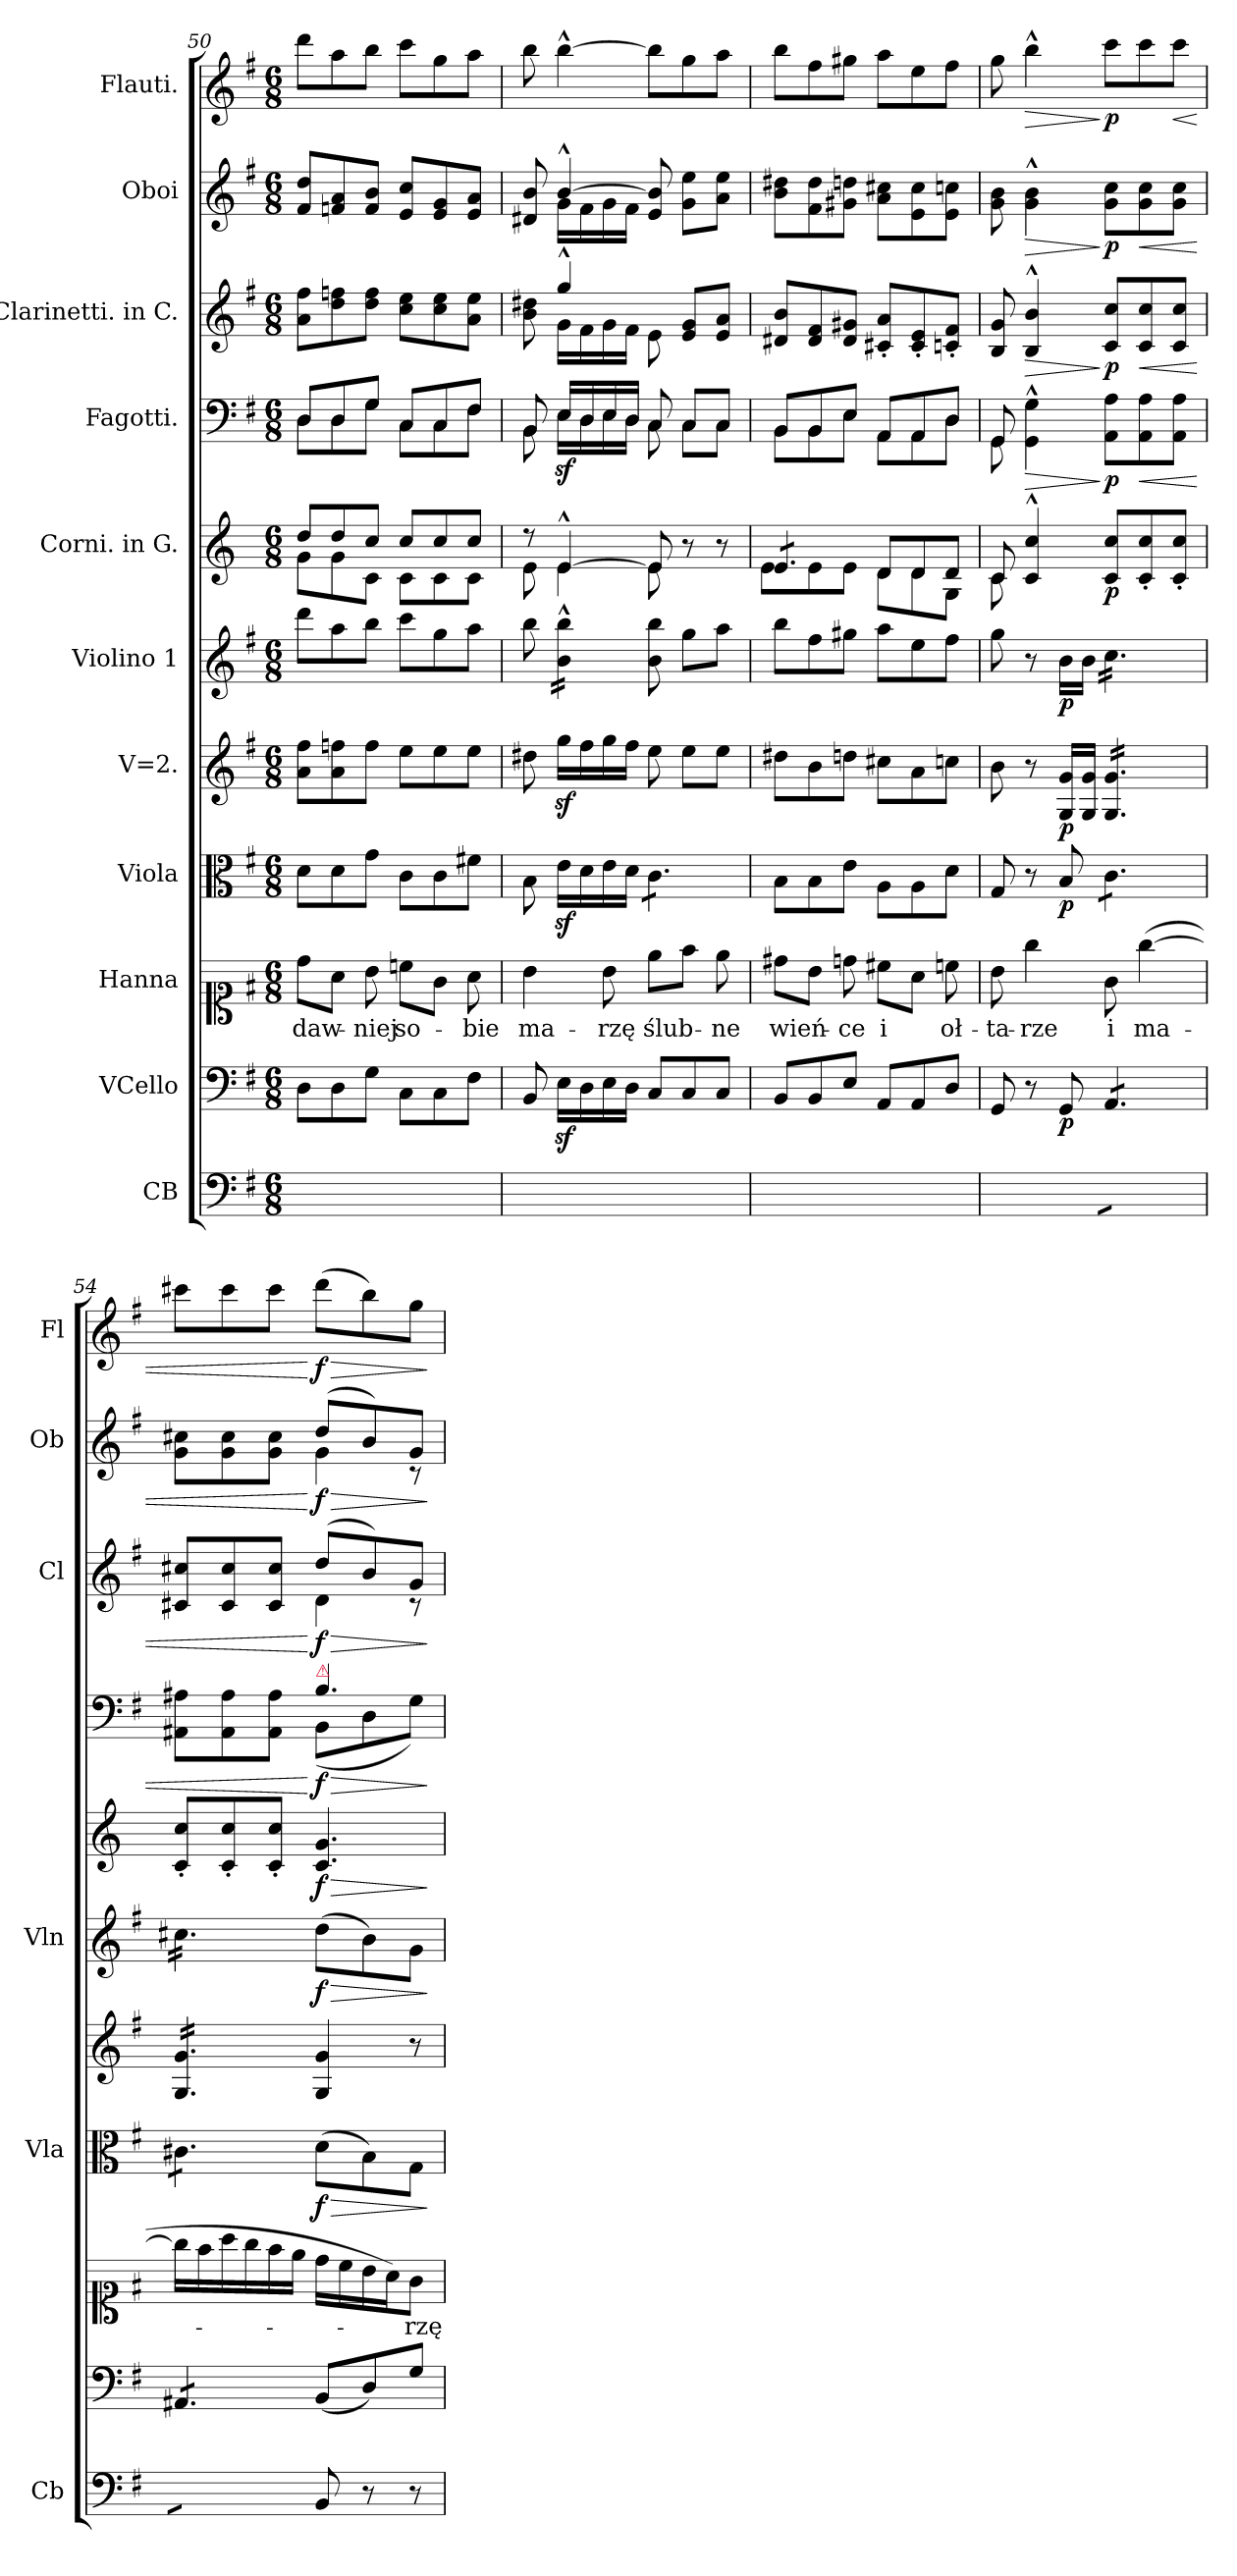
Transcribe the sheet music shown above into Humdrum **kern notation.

**kern	**kern	**dynam	**kern	**text	**kern	**dynam	**kern	**dynam	**kern	**dynam	**kern	**dynam	**kern	**dynam	**kern	**dynam	**kern	**dynam	**kern	**dynam
*part11	*part10	*part10	*part9	*part9	*part8	*part8	*part7	*part7	*part6	*part6	*part5	*part5	*part4	*part4	*part3	*part3	*part2	*part2	*part1	*part1
*staff11	*staff10	*staff10	*staff9	*staff9	*staff8	*staff8	*staff7	*staff7	*staff6	*staff6	*staff5	*staff5	*staff4	*staff4	*staff3	*staff3	*staff2	*staff2	*staff1	*staff1
*I"CB	*I"VCello	*	*I"Hanna	*	*I"Viola	*	*I"V=2.	*	*I"Violino 1	*	*I"Corni. in G.	*	*I"Fagotti.	*	*I"Clarinetti. in C.	*	*I"Oboi	*	*I"Flauti.	*
*I'Cb	*	*	*	*	*I'Vla	*	*	*	*I'Vln	*	*	*	*	*	*I'Cl	*	*I'Ob	*	*I'Fl	*
*clefF4	*clefF4	*	*clefC1	*	*clefC3	*	*clefG2	*	*clefG2	*	*clefG2	*	*clefF4	*	*clefG2	*	*clefG2	*	*clefG2	*
*ITrd8c12	*	*	*	*	*	*	*	*	*	*	*ITrd3c5	*	*	*	*	*	*	*	*	*
*k[f#]	*k[f#]	*	*k[f#]	*	*k[f#]	*	*k[f#]	*	*k[f#]	*	*k[f#]	*	*k[f#]	*	*k[f#]	*	*k[f#]	*	*k[f#]	*
*G:	*G:	*	*G:	*	*G:	*	*G:	*	*G:	*	*G:	*	*G:	*	*G:	*	*G:	*	*G:	*
*M6/8	*M6/8	*	*M6/8	*	*M6/8	*	*M6/8	*	*M6/8	*	*M6/8	*	*M6/8	*	*M6/8	*	*M6/8	*	*M6/8	*
=50	=50	=50	=50	=50	=50	=50	=50	=50	=50	=50	=50	=50	=50	=50	=50	=50	=50	=50	=50	=50
*	*	*	*	*	*	*	*	*	*	*	*^	*	*^	*	*	*	*	*	*	*
8DD\Lyy	8D\L	.	8dd\L	daw-	8d\L	.	8a\ 8ff#\L	.	8ddd\L	.	8a/L	8d\L	.	8D/L	8D\L	.	8a\ 8ff#\L	.	8f#/ 8dd/L	.	8ddd\L	.
8DD\yy	8D\	.	8a\J	.	8d\	.	8a\ 8ffn\	.	8aa\	.	8a/	8d\	.	8D/	8D\	.	8dd\ 8ffn\	.	8fn/ 8a/	.	8aa\	.
8GG\Jyy	8G\J	.	8b\	-niej	8g\J	.	8ff\J	.	8bb\J	.	8g/J	8G\J	.	8G/J	8G\J	.	8dd\ 8ff\J	.	8f/ 8b/J	.	8bb\J	.
8CC\Lyy	8C\L	.	8ccn\L	so-	8c\L	.	8ee\L	.	8ccc\L	.	8g/L	8G\L	.	8C/L	8C\L	.	8cc\ 8ee\L	.	8e/ 8cc/L	.	8ccc\L	.
8CC\yy	8C\	.	8g\J	.	8c\	.	8ee\	.	8gg\	.	8g/	8G\	.	8C/	8C\	.	8cc\ 8ee\	.	8e/ 8g/	.	8gg\	.
8FF#\Jyy	8F#\J	.	8a\	-bie	8f#X\J	.	8ee\J	.	8aa\J	.	8g/J	8G\J	.	8F#/J	8F#\J	.	8a\ 8ee\J	.	8e/ 8a/J	.	8aa\J	.
=51	=51	=51	=51	=51	=51	=51	=51	=51	=51	=51	=51	=51	=51	=51	=51	=51	=51	=51	=51	=51	=51	=51
*	*	*	*	*	*	*	*	*	*	*	*	*	*	*	*	*	*^	*	*^	*	*	*
8BBB/yy	8BB/	.	4b\	ma-	8B\	.	8dd#X\	.	8bb\	.	8r	8B\	.	8BB/	8BB\	.	8ryy	8b\ 8dd#X\	.	8d#X/ 8b/	8ryy	.	8bb\	.
*	*	*	*	*	*	*	*	*	*tremolo	*	*	*	*	*	*	*	*	*	*	*	*	*	*	*
16EE\LLyy	16Ez\LL	.	.	.	16ez\LL	.	16ggz\LL	.	16b^^\ 16bb^^\LL	.	[4B^^/	4B\	.	16E/LL	16Ez\LL	.	4gg^^/	16g\LL	.	[4b^^/	16g\LL	.	[4bb^^\	.
16DD\yy	16D\	.	.	.	16d\	.	16ff#\	.	16b^^\ 16bb^^\	.	.	.	.	16D/	16D\	.	.	16f#\	.	.	16f#\	.	.	.
16EE\yy	16E\	.	8b\	-rzę	16e\	.	16gg\	.	16b^^\ 16bb^^\	.	.	.	.	16E/	16E\	.	.	16g\	.	.	16g\	.	.	.
16DD\JJyy	16D\JJ	.	.	.	16d\JJ	.	16ff#\JJ	.	16b^^\ 16bb^^\JJ	.	.	.	.	16D/JJ	16D\JJ	.	.	16f#\JJ	.	.	16f#\JJ	.	.	.
*	*	*	*	*	*	*	*	*	*Xtremolo	*	*	*	*	*	*	*	*	*	*	*	*	*	*	*
*	*	*	*	*	*tremolo	*	*	*	*	*	*	*	*	*	*	*	*	*	*	*	*	*	*	*
8CC/Lyy	8C/L	.	8ee\L	ślub-	8c\L	.	8ee\	.	8b\ 8bb\	.	8B/]	8B\	.	8C/	8C\	.	8ryy	8e\	.	8e/ 8b]/	4.ryy	.	8bb\L]	.
8CC/yy	8C/	.	8ff#\J	.	8c\	.	8ee\L	.	8gg\L	.	8r	8ryy	.	8C/L	8C\L	.	8e/ 8g/L	4ryy	.	8g\ 8ee\L	.	.	8gg\	.
8CC/Jyy	8C/J	.	8ee\	-ne	8c\J	.	8ee\J	.	8aa\J	.	8r	8ryy	.	8C/J	8C\J	.	8e/ 8a/J	.	.	8a\ 8ee\J	.	.	8aa\J	.
*	*	*	*	*	*Xtremolo	*	*	*	*	*	*	*	*	*	*	*	*	*	*	*	*	*	*	*
*	*	*	*	*	*	*	*	*	*	*	*	*	*	*	*	*	*v	*v	*	*	*	*	*	*
*	*	*	*	*	*	*	*	*	*	*	*	*	*	*	*	*	*	*	*v	*v	*	*	*
=52	=52	=52	=52	=52	=52	=52	=52	=52	=52	=52	=52	=52	=52	=52	=52	=52	=52	=52	=52	=52	=52	=52
*	*	*	*	*	*	*	*	*	*	*	*tremolo	*	*	*	*	*	*	*	*	*	*	*
8BBB/Lyy	8BB/L	.	8dd#X\L	wień-	8B\L	.	8dd#X\L	.	8bb\L	.	8B/L	8B\L	.	8BB/L	8BB\L	.	8d#X/ 8b/L	.	8b\ 8dd#X\L	.	8bb\L	.
8BBB/yy	8BB/	.	8b\J	.	8B\	.	8b\	.	8ff#\	.	8B/	8B\	.	8BB/	8BB\	.	8d#/ 8f#/	.	8f#\ 8dd#\	.	8ff#\	.
8EE/Jyy	8E/J	.	8ddn\	-ce	8e\J	.	8ddn\J	.	8gg#X\J	.	8B/J	8B\J	.	8E/J	8E\J	.	8d#/ 8g#X/J	.	8g#X\ 8ddn\J	.	8gg#X\J	.
*	*	*	*	*	*	*	*	*	*	*	*Xtremolo	*	*	*	*	*	*	*	*	*	*	*
8AAA/Lyy	8AA/L	.	8cc#X\L	i	8A\L	.	8cc#X\L	.	8aa\L	.	8A/L	8A\L	.	8AA/L	8AA\L	.	8c#X'/ 8a'/L	.	8a\ 8cc#X\L	.	8aa\L	.
8AAA/yy	8AA/	.	8a\J	.	8A\	.	8a\	.	8ee\	.	8A/	8A\	.	8AA/	8AA\	.	8c#'/ 8e'/	.	8e\ 8cc#\	.	8ee\	.
8DD/Jyy	8D/J	.	8ccn\	oł-	8d\J	.	8ccn\J	.	8ff#\J	.	8A/J	8D\J	.	8D/J	8D\J	.	8cn'/ 8f#'/J	.	8e\ 8ccn\J	.	8ff#\J	.
=53	=53	=53	=53	=53	=53	=53	=53	=53	=53	=53	=53	=53	=53	=53	=53	=53	=53	=53	=53	=53	=53	=53
8GGG/yy	8GG/	.	8b\	-ta-	8G/	.	8b\	.	8gg\	.	8G/	8G\	.	8GG/	8GG\	.	8B/ 8g/	.	8g\ 8b\	.	8gg\	.
!	!	!	!	!	!	!	!	!	!	!	!	!	!	!	!	!LO:HP:b	!	!LO:HP:b	!	!LO:HP:b	!	!LO:HP:b
8ryy	8r	.	4gg\	-rze	8r	.	8r	.	8r	.	4G^^/ 4g^^/	8ryy	.	8ryy	4GG^^\ 4G^^\	>	4B^^/ 4b^^/	>	4g^^\ 4b^^\	>	4bb^^\	>
!	!	!LO:DY:b	!	!	!	!	!	!	!	!	!	!	!	!	!	!	!	!	!	!	!	!
8GGG/yy	8GG/	p	.	.	8B/	p	16G/ 16g/LL	p	16b\LL	p	.	2ryy	.	2ryy	.	.	.	.	.	.	.	.
.	.	.	.	.	.	.	16G/ 16g/JJ	.	16b\JJ	.	.	.	.	.	.	.	.	.	.	.	.	.
!	!	!	!	!	!	!	!	!	!	!	!	!	!LO:DY:b	!	!	!	!	!	!	!	!	!
*tremolo	*	*	*	*	*	*	*	*	*	*	*	*	*	*	*	*	*	*	*	*	*	*
*	*tremolo	*	*	*	*	*	*	*	*	*	*	*	*	*	*	*	*	*	*	*	*	*
*	*	*	*	*	*tremolo	*	*	*	*	*	*	*	*	*	*	*	*	*	*	*	*	*
*	*	*	*	*	*	*	*tremolo	*	*	*	*	*	*	*	*	*	*	*	*	*	*	*
*	*	*	*	*	*	*	*	*	*tremolo	*	*	*	*	*	*	*	*	*	*	*	*	*
8AAA/yyL	8AA/L	.	8g\	i	8c\L	.	16G/ 16g/LL	.	16cc\LL	.	8G/ 8g/L	.	p	.	8AA\ 8A\L	] p	8c/ 8cc/L	] p	8g\ 8cc\L	] p	8ccc\L	] p
.	.	.	.	.	.	.	16G/ 16g/	.	16cc\	.	.	.	.	.	.	.	.	.	.	.	.	.
!	!	!	!	!	!	!	!	!	!	!	!	!	!	!	!	!LO:HP:b	!	!LO:HP:b	!	!LO:HP:b	!	!
8AAA/yy	8AA/	.	([4gg\	ma-	8c\	.	16G/ 16g/	.	16cc\	.	8G'/ 8g'/	.	.	.	8AA\ 8A\	<	8c/ 8cc/	<	8g\ 8cc\	<	8ccc\	.
.	.	.	.	.	.	.	16G/ 16g/	.	16cc\	.	.	.	.	.	.	.	.	.	.	.	.	.
!	!	!	!	!	!	!	!	!	!	!	!	!	!	!	!	!	!	!	!	!	!	!LO:HP:b
8AAA/yyJ	8AA/J	.	.	.	8c\J	.	16G/ 16g/	.	16cc\	.	8G'/ 8g'/J	.	.	.	8AA\ 8A\J	.	8c/ 8cc/J	.	8g\ 8cc\J	.	8ccc\J	<
.	.	.	.	.	.	.	16G/ 16g/JJ	.	16cc\JJ	.	.	.	.	.	.	.	.	.	.	.	.	.
*	*	*	*	*	*	*	*	*	*	*	*v	*v	*	*	*	*	*	*	*	*	*	*
=54	=54	=54	=54	=54	=54	=54	=54	=54	=54	=54	=54	=54	=54	=54	=54	=54	=54	=54	=54	=54	=54
*	*	*	*	*	*	*	*	*	*	*	*	*	*	*	*	*^	*	*^	*	*	*
8AAA#X/yyL	8AA#X/L	.	16gg\LL]	.	8c#X\L	.	16G/ 16g/LL	.	16cc#X\LL	.	8G'/ 8g'/L	.	4.ryy	8AA#X\ 8A#X\L	.	8c#X/ 8cc#X/L	4.ryy	.	8g\ 8cc#X\L	4.ryy	.	8ccc#X\L	.
.	.	.	16ff#\	.	.	.	16G/ 16g/	.	16cc#X\	.	.	.	.	.	.	.	.	.	.	.	.	.	.
8AAA#X/yy	8AA#X/	.	16aa\	.	8c#X\	.	16G/ 16g/	.	16cc#X\	.	8G'/ 8g'/	.	.	8AA#\ 8A#\	.	8c#/ 8cc#/	.	.	8g\ 8cc#\	.	.	8ccc#\	.
.	.	.	16gg\	.	.	.	16G/ 16g/	.	16cc#X\	.	.	.	.	.	.	.	.	.	.	.	.	.	.
8AAA#X/yyJ	8AA#X/J	.	16ff#\	.	8c#X\J	.	16G/ 16g/	.	16cc#X\	.	8G'/ 8g'/J	.	.	8AA#\ 8A#\J	.	8c#/ 8cc#/J	.	.	8g\ 8cc#\J	.	.	8ccc#\J	.
*	*	*	*	*	*Xtremolo	*	*	*	*	*	*	*	*	*	*	*	*	*	*	*	*	*	*
*	*Xtremolo	*	*	*	*	*	*	*	*	*	*	*	*	*	*	*	*	*	*	*	*	*	*
*Xtremolo	*	*	*	*	*	*	*	*	*	*	*	*	*	*	*	*	*	*	*	*	*	*	*
.	.	.	16ee\JJ	.	.	.	16G/ 16g/JJ	.	16cc#X\JJ	.	.	.	.	.	.	.	.	.	.	.	.	.	.
*	*	*	*	*	*	*	*	*	*Xtremolo	*	*	*	*	*	*	*	*	*	*	*	*	*	*
*	*	*	*	*	*	*	*Xtremolo	*	*	*	*	*	*	*	*	*	*	*	*	*	*	*	*
!	!	!	!	!	!	!	!	!	!	!	!	!	!LO:TX:a:color=crimson:t=⚠	!	!	!	!	!	!	!	!	!	!
!	!	!	!	!	!	!LO:HP:b	!	!	!	!LO:HP:b	!	!LO:HP:b	!	!	!LO:HP:n=1:b	!	!	!LO:HP:n=1:b	!	!	!LO:HP:n=1:b	!	!LO:HP:n=1:b
8BBB/	(8BB/L	.	16dd\LL	.	(8d\L	> f	4G/ 4g/	.	(8dd\L	> f	4.G/ 4.d/	> f	4.B/	(>8BB\L	[ > f	(<8dd/L	4d\	[ > f	(<8dd/L	4g\	[ > f	(8ddd\L	[ > f
.	.	.	16cc\	.	.	.	.	.	.	.	.	.	.	.	.	.	.	.	.	.	.	.	.
8r	8D/)	.	16b\	.	8B\)	.	.	.	8b\)	.	.	.	.	8D\	.	8b/)	.	.	8b/)	.	.	8bb\)	.
.	.	.	16a\J)	.	.	.	.	.	.	.	.	.	.	.	.	.	.	.	.	.	.	.	.
8r	8G/J	.	8g\J	-rzę	8G\J	.	8r	.	8g\J	.	.	.	.	8G\J)	.	8g/J	8r	.	8g/J	8r	.	8gg\J	.
*	*	*	*	*	*	*	*	*	*	*	*	*	*v	*v	*	*	*	*	*v	*v	*	*	*
*	*	*	*	*	*	*	*	*	*	*	*	*	*	*	*v	*v	*	*	*	*	*
.	.	.	.	.	.	]	.	.	.	]	.	]	.	]	.	]	.	]	.	]
=	=	=	=	=	=	=	=	=	=	=	=	=	=	=	=	=	=	=	=	=
*-	*-	*-	*-	*-	*-	*-	*-	*-	*-	*-	*-	*-	*-	*-	*-	*-	*-	*-	*-	*-
